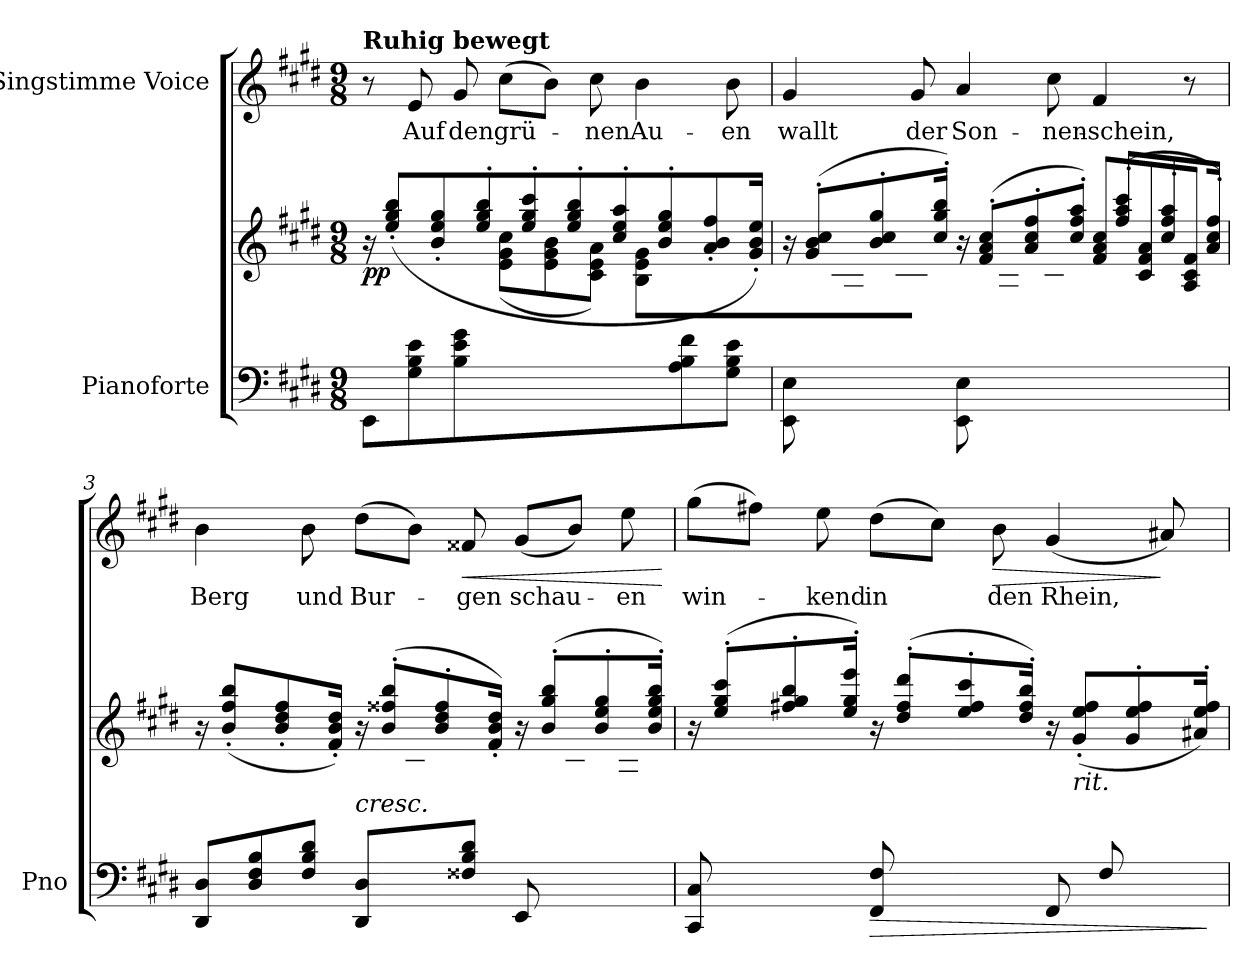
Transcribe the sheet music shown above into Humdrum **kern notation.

**kern	**kern	**dynam	**kern	**text	**dynam
*part2	*part2	*part2	*part1	*part1	*part1
*staff3	*staff2	*staff2/3	*staff1	*staff1	*staff1
*I"Pianoforte	*	*	*I"Singstimme Voice	*	*
*I'Pno	*	*	*	*	*
*clefF4	*clefG2	*	*clefG2	*	*
*k[f#c#g#d#]	*k[f#c#g#d#]	*	*k[f#c#g#d#]	*	*
*M9/8	*M9/8	*	*M9/8	*	*
=1	=1	=1	=1	=1	=1
*	*^	*	*	*	*
!	!	!	!	!LO:TX:a:B:t=Ruhig bewegt	!	!
!	!	!	!LO:DY:b	!	!	!
8EE\L	16r	4.ryy	pp	8r	.	.
.	(>8ee/'> 8gg#/'> 8bb/'>L	.	.	.	.	.
!	!	!	!	!	!LO:LY:b	!
8G#\ 8B\ 8e\	.	.	.	8e/	Auf	.
.	8b/'> 8ee/'> 8gg#/'>	.	.	.	.	.
!	!	!	!	!	!LO:LY:b	!
8B\ 8e\ 8g#\J	.	.	.	8g#/	den	.
.	8ee/'> 8gg#/'> 8bb/'>	.	.	.	.	.
!	!	!	!	!	!LO:LY:b	!
2ryy	.	(<8e\ 8g#\ 8cc#\L	.	(8cc#\L	grü-	.
.	8ee/'> 8gg#/'> 8ccc#/'>	.	.	.	.	.
.	.	8e\ 8g#\ 8b\	.	8b\J)	.	.
.	8ee/'> 8gg#/'> 8bb/'>	.	.	.	.	.
!	!	!	!	!	!LO:LY:b	!
.	.	8c#\ 8e\ 8a\J)	.	8cc#\	-nen	.
.	8cc#/'> 8ee/'> 8aa/'>	.	.	.	.	.
!	!	!	!	!	!LO:LY:b	!
.	.	(<8B\ 8e\ 8g#\L	.	4b\	Au-	.
.	8b/'> 8ee/'> 8gg#/'>	.	.	.	.	.
8A\ 8B\ 8f#\	.	4ryy	.	.	.	.
.	8a/'> 8b/'> 8ff#/'>	.	.	.	.	.
!	!	!	!	!	!LO:LY:b	!
8G#\ 8B\ 8e\J)	.	.	.	8b\	-en	.
.	16g#/'> 16b/'> 16ee/'>Jk)	.	.	.	.	.
=2	=2	=2	=2	=2	=2	=2
!	!	!	!	!	!LO:LY:b	!
8EE\ 8E\L	16r	8ryy	.	4g#/	wallt	.
.	(>8g#/'> 8b/'> 8cc#/'>L	.	.	.	.	.
4ryy	.	8G#\ 8B\ 8c#\	.	.	.	.
.	8b/'> 8cc#/'> 8gg#/'>	.	.	.	.	.
!	!	!	!	!	!LO:LY:b	!
.	.	8B\ 8c#\ 8g#\J	.	8g#/	der	.
.	16cc#/'> 16gg#/'> 16bb/'>Jk)	.	.	.	.	.
!	!	!	!	!	!LO:LY:b	!
8EE\ 8E\L	16r	8ryy	.	4a/	Son-	.
.	(>8f#/'> 8a/'> 8cc#/'>L	.	.	.	.	.
2ryy	.	8A\ 8c#\ 8f#\	.	.	.	.
.	8a/'> 8cc#/'> 8ff#/'>	.	.	.	.	.
!	!	!	!	!	!LO:LY:b	!
.	.	8c#\ 8f#\ 8a\J	.	8cc#\	-nen-	.
.	8cc#/'> 8ff#/'> 8aa/'>J)	.	.	.	.	.
!	!	!	!	!	!LO:LY:b	!
.	.	8f#/ 8a/ 8cc#/L	.	4f#/	-schein,	.
.	(>8ff#/'> 8aa/'> 8ccc#/'>L	.	.	.	.	.
.	.	8c#/ 8f#/ 8a/	.	.	.	.
.	8cc#/'> 8ff#/'> 8aa/'>	.	.	.	.	.
8ryy	.	8A/ 8c#/ 8f#/J	.	8r	.	.
.	16a/'> 16cc#/'> 16ff#/'>Jk)	.	.	.	.	.
!!LO:LB:g=z
=3	=3	=3	=3	=3	=3	=3
!	!	!	!	!	!LO:LY:b	!
8DD#/ 8D#/L	16r	2ryy	.	4b\	Berg	.
.	(>8b/'> 8ff#/'> 8bb/'>L	.	.	.	.	.
8D#/ 8F#/ 8B/	.	.	.	.	.	.
.	8b/'> 8dd#/'> 8ff#/'>	.	.	.	.	.
!	!	!	!	!	!LO:LY:b	!
8F#/ 8B/ 8d#/J	.	.	.	8b\	und	.
.	16f#/'> 16b/'> 16dd#/'>Jk)	.	.	.	.	.
!	!LO:TX:b:i:t=cresc.	!	!	!	!	!
!	!	!	!	!	!LO:LY:b	!
8DD#/ 8D#/L	16r	.	.	(8dd#\L	Bur-	.
.	(>8b/'> 8ff##X/'> 8bb/'>L	.	.	.	.	.
8ryy	.	8B\ 8d#\ 8f##X\	.	8b\J)	.	.
.	8b/'> 8dd#/'> 8ff##/'>	.	.	.	.	.
!	!	!	!	!	!LO:LY:b	!LO:HP:b
8F##X/ 8B/ 8d#/J	.	4ryy	.	8f##X/	-gen	<
.	16f##/'> 16b/'> 16dd#/'>Jk)	.	.	.	.	.
!	!	!	!	!	!LO:LY:b	!
8EE/L	16r	.	.	(8g#/L	schau-	.
.	(>8b/'> 8gg#/'> 8bb/'>L	.	.	.	.	.
4ryy	.	8B\ 8e\ 8g#\	.	8b/J)	.	.
.	8b/'> 8ee/'> 8gg#/'>	.	.	.	.	.
!	!	!	!	!	!LO:LY:b	!
.	.	8G#\ 8B\ 8e\J	.	8ee\	-en	.
.	16b/'> 16ee/'> 16gg#/'> 16bb/'>Jk)	.	.	.	.	.
*	*v	*v	*	*	*	*
.	.	.	.	.	[
=4	=4	=4	=4	=4	=4
*	*^	*	*	*	*
!	!	!	!	!	!LO:LY:b	!
8CC#/ 8C#/L	16r	8ryy	.	(8gg#\L	win-	.
.	(>8ee/'> 8gg#/'> 8ccc#/'>L	.	.	.	.	.
4ryy	.	8f#X\ 8g#\ 8dd#\	.	8ff#X\J)	.	.
.	8ff#X/'> 8gg#/'> 8bb/'>	.	.	.	.	.
!	!	!	!	!	!LO:LY:b	!
.	.	8e\ 8g#\ 8cc#\J	.	8ee\	-kend	.
.	16ee/'> 16gg#/'> 16eee/'>Jk)	.	.	.	.	.
!	!	!	!LO:HP:b=2	!	!LO:LY:b	!
8FF#/ 8F#/L	16r	8ryy	>	(8dd#\L	in	.
.	(>8dd#/'> 8ff#/'> 8ddd#/'>L	.	.	.	.	.
4ryy	.	8e\ 8f#\ 8cc#\	.	8cc#\J)	.	.
.	8ee/'> 8ff#/'> 8ccc#/'>	.	.	.	.	.
!	!	!	!	!	!LO:LY:b	!LO:HP:b
.	.	8d#\ 8f#\ 8b\J	.	8b\	den	>
.	16dd#/'> 16ff#/'> 16bb/'>Jk)	.	.	.	.	.
!	!	!	!	!	!LO:LY:b	!
8FF#/L	16r	4ryy	.	(4g#/	Rhein,	.
!	!LO:TX:b:i:t=rit.	!	!	!	!	!
.	(>8g#/'> 8ee/'> 8ff#/'>L	.	.	.	.	.
8F#/	.	.	.	.	.	.
.	8g#/'> 8ee/'> 8ff#/'>	.	.	.	.	.
8ryy	.	8f#\J	.	8a#X/)	.	]
.	16a#X/'> 16ee/'> 16ff#/'>Jk)	.	.	.	.	.
*	*v	*v	*	*	*	*
.	.	]	.	.	.
=	=	=	=	=	=
*-	*-	*-	*-	*-	*-
